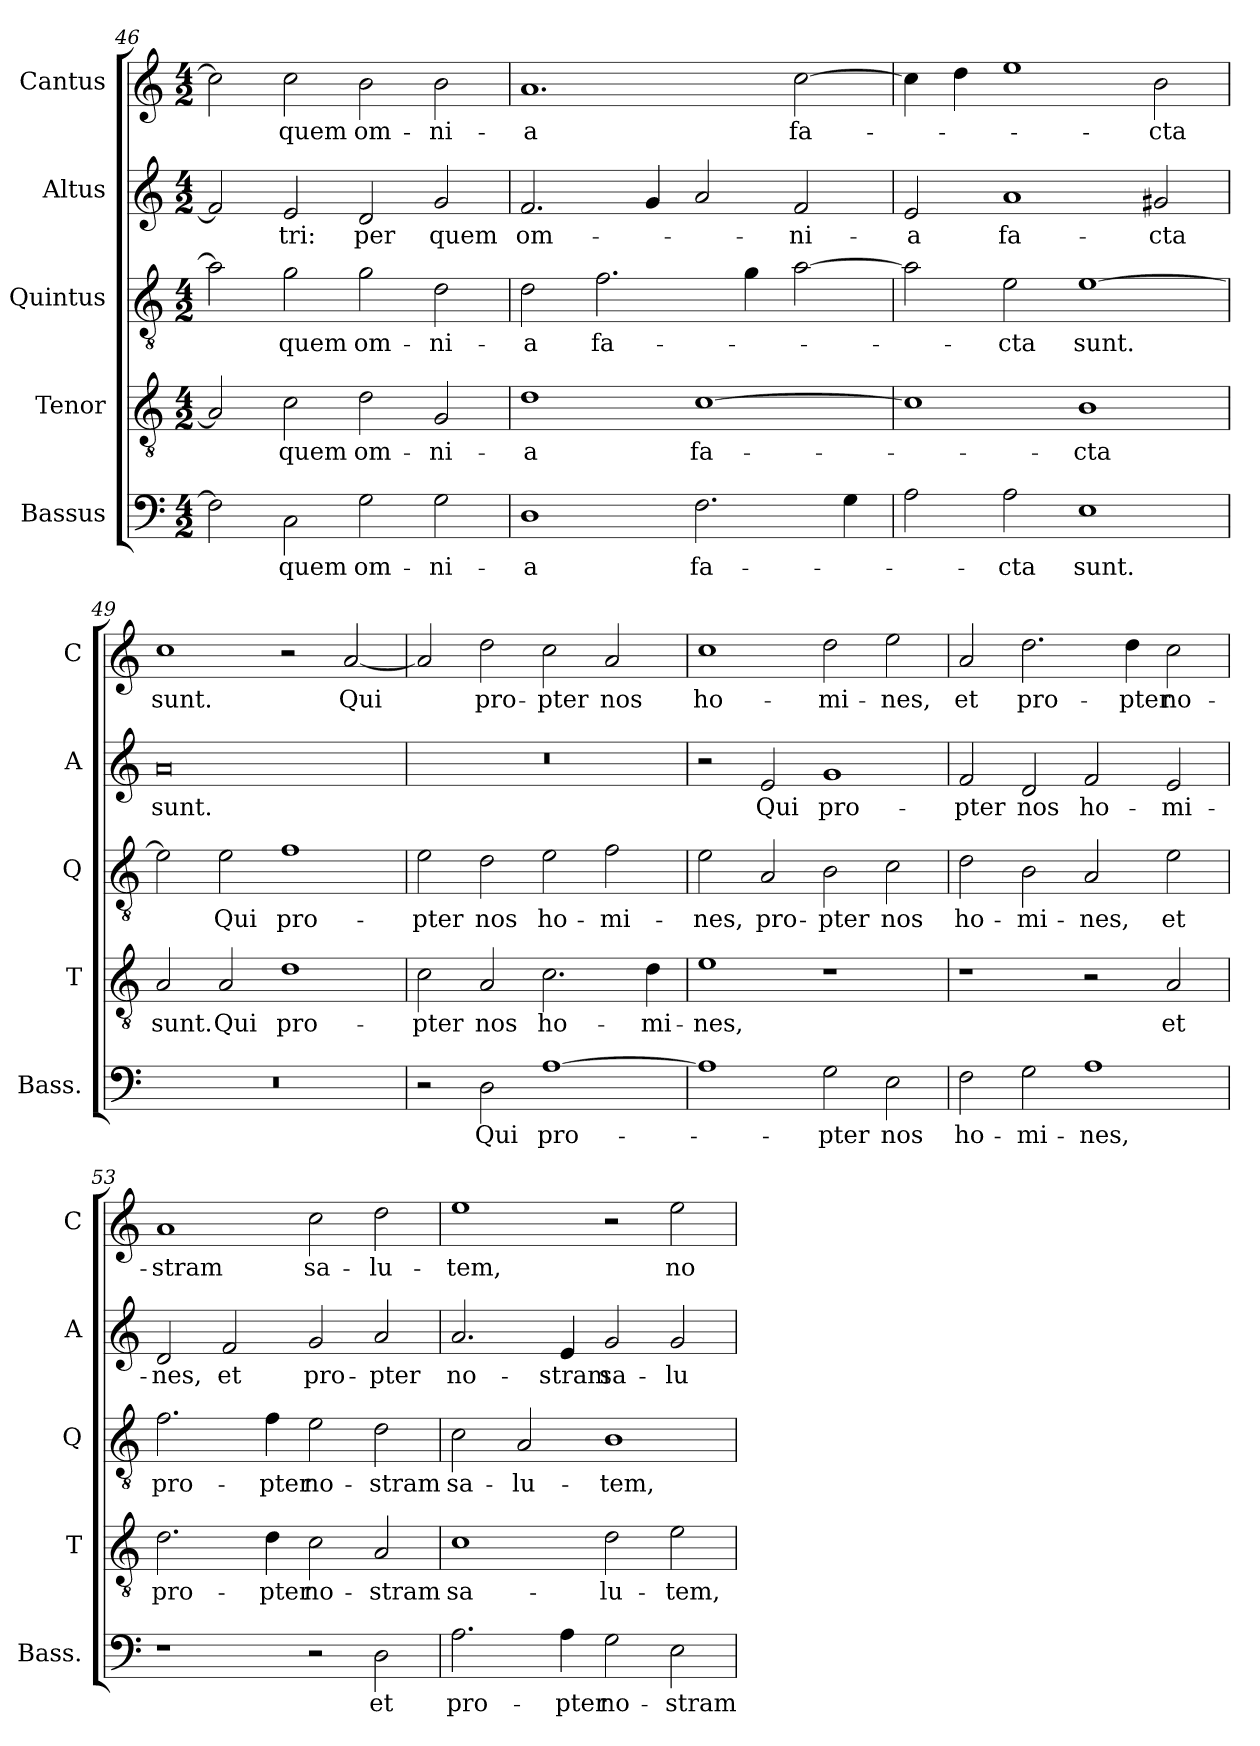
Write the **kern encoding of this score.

**kern	**text	**kern	**text	**kern	**text	**kern	**text	**kern	**text
*part5	*part5	*part4	*part4	*part3	*part3	*part2	*part2	*part1	*part1
*staff5	*staff5	*staff4	*staff4	*staff3	*staff3	*staff2	*staff2	*staff1	*staff1
*I"Bassus	*	*I"Tenor	*	*I"Quintus	*	*I"Altus	*	*I"Cantus	*
*I'Bass.	*	*I'T	*	*I'Q	*	*I'A	*	*I'C	*
*clefF4	*	*clefGv2	*	*clefGv2	*	*clefG2	*	*clefG2	*
*	*	*ITrd7c12	*	*ITrd7c12	*	*	*	*	*
*k[]	*	*k[]	*	*k[]	*	*k[]	*	*k[]	*
*C:	*	*C:	*	*C:	*	*C:	*	*C:	*
*M4/2	*	*M4/2	*	*M4/2	*	*M4/2	*	*M4/2	*
=46	=46	=46	=46	=46	=46	=46	=46	=46	=46
2F\]	.	2AA/]	.	2A\]	.	2f/]	.	2cc\]	.
2C\	quem	2C\	quem	2G\	quem	2e/	-tri:	2cc\	quem
2G\	om-	2D\	om-	2G\	om-	2d/	per	2b\	om-
2G\	-ni-	2GG/	-ni-	2D\	-ni-	2g/	quem	2b\	-ni-
=47	=47	=47	=47	=47	=47	=47	=47	=47	=47
1D\	-a	1D\	-a	2D\	-a	2.f/	om-	1.a/	-a
.	.	.	.	2.F\	fa-	.	.	.	.
.	.	.	.	.	.	4g/	.	.	.
2.F\	fa-	[1C\	fa-	.	.	2a/	.	.	.
.	.	.	.	4G\	.	.	.	.	.
.	.	.	.	[2A\	.	2f/	-ni-	[2cc\	fa-
4G\	.	.	.	.	.	.	.	.	.
=48	=48	=48	=48	=48	=48	=48	=48	=48	=48
2A\	.	1C\]	.	2A\]	.	2e/	-a	4cc\]	.
.	.	.	.	.	.	.	.	4dd\	.
2A\	-cta	.	.	2E\	-cta	1a/	fa-	1ee\	.
1E\	sunt.	1BB\	-cta	[1E\	sunt.	.	.	.	.
.	.	.	.	.	.	2g#/	-cta	2b\	-cta
=49	=49	=49	=49	=49	=49	=49	=49	=49	=49
0r	.	2AA/	sunt.	2E\]	.	0a/	sunt.	1cc\	sunt.
.	.	2AA/	Qui	2E\	Qui	.	.	.	.
.	.	1D\	pro-	1F\	pro-	.	.	2r	.
.	.	.	.	.	.	.	.	[2a/	Qui
=50	=50	=50	=50	=50	=50	=50	=50	=50	=50
2r	.	2C\	-pter	2E\	-pter	0r	.	2a/]	.
2D\	Qui	2AA/	nos	2D\	nos	.	.	2dd\	pro-
[1A\	pro-	2.C\	ho-	2E\	ho-	.	.	2cc\	-pter
.	.	.	.	2F\	-mi-	.	.	2a/	nos
.	.	4D\	-mi-	.	.	.	.	.	.
=51	=51	=51	=51	=51	=51	=51	=51	=51	=51
1A\]	.	1E\	-nes,	2E\	-nes,	2r	.	1cc\	ho-
.	.	.	.	2AA/	pro-	2e/	Qui	.	.
2G\	-pter	1r	.	2BB\	-pter	1g/	pro-	2dd\	-mi-
2E\	nos	.	.	2C\	nos	.	.	2ee\	-nes,
=52	=52	=52	=52	=52	=52	=52	=52	=52	=52
2F\	ho-	1r	.	2D\	ho-	2f/	-pter	2a/	et
2G\	-mi-	.	.	2BB\	-mi-	2d/	nos	2.dd\	pro-
1A\	-nes,	2r	.	2AA/	-nes,	2f/	ho-	.	.
.	.	.	.	.	.	.	.	4dd\	-pter
.	.	2AA/	et	2E\	et	2e/	-mi-	2cc\	no-
=53	=53	=53	=53	=53	=53	=53	=53	=53	=53
1r	.	2.D\	pro-	2.F\	pro-	2d/	-nes,	1a/	-stram
.	.	.	.	.	.	2f/	et	.	.
.	.	4D\	-pter	4F\	-pter	.	.	.	.
2r	.	2C\	no-	2E\	no-	2g/	pro-	2cc\	sa-
2D\	et	2AA/	-stram	2D\	-stram	2a/	-pter	2dd\	-lu-
=54	=54	=54	=54	=54	=54	=54	=54	=54	=54
2.A\	pro-	1C\	sa-	2C\	sa-	2.a/	no-	1ee\	-tem,
.	.	.	.	2AA/	-lu-	.	.	.	.
4A\	-pter	.	.	.	.	4e/	-stram	.	.
2G\	no-	2D\	-lu-	1BB\	-tem,	2g/	sa-	2r	.
2E\	-stram	2E\	-tem,	.	.	2g/	-lu-	2ee\	no-
=	=	=	=	=	=	=	=	=	=
*-	*-	*-	*-	*-	*-	*-	*-	*-	*-
